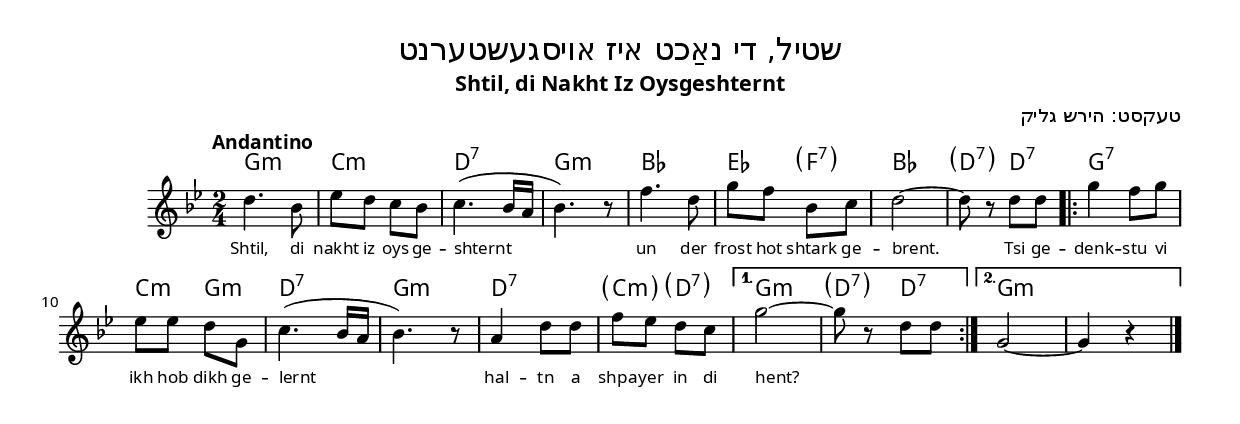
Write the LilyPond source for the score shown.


\header {
  poet = "טעקסט: הירש גליק"
  title = "שטיל, די נאַכט איז אויסגעשטערנט"
  subtitle = "Shtil, di Nakht Iz Oysgeshternt"
  }
\version "2.18.2"
\language "english"
#(set-global-staff-size 17)

end =
  #(define-music-function
    (parser location signature)
    (fraction?)
  #{
    \once \omit Staff.TimeSignature \time #signature
  #})

\layout {
  \context {  % Use Typewriter font for chord symbols
    \ChordNames {
      \set chordChanges = ##t
      \override ChordName.font-family = #'typewriter
      }
    }
  \context {  % Change font size for lyrics
    \Lyrics {
      \override LyricText.font-size = #'-1
      }
    }
  \context {  % Beam according to rhythm
    \Staff {
      \set Timing.beamExceptions = #'()
      }
    }
  }

\paper {      % Load fonts
  fonts = #
  (make-pango-font-tree
   "Linux Libertine"
   "Linux Biolinum"
   "Courier 10 Pitch"
   (/ (* staff-height pt) 2.5)
    )
  bookTitleMarkup = \markup {
    \override #'(baseline-skip . 3.5)
    \column {
      \fill-line { \fromproperty #'header:dedication }
      \override #'(baseline-skip . 3.5)
      \column {
        \fill-line {
          \override #'(font-name . "Drugulin CLM")
          \huge \larger \larger \bold
          \fromproperty #'header:title
          }
        \fill-line {
          \large \bold
          \fromproperty #'header:subtitle
          }
        \fill-line {
          \smaller \bold
          \fromproperty #'header:subsubtitle
          }
        \fill-line {
          \fromproperty #'header:meter
          \fromproperty #'header:arranger
          }
          \fill-line {
          \override #'(font-name . "Drugulin CLM")
          \fromproperty #'header:composer
          { \large \bold \fromproperty #'header:instrument }
          \override #'(font-name . "Drugulin CLM")
          \fromproperty #'header:poet
          }
        }
      }
    }
    scoreTitleMarkup = \markup {
      \column {
      \on-the-fly \print-all-headers { \bookTitleMarkup \hspace #1 }
      \fill-line {
        \null
        \override #'(font-name . "Drugulin CLM")
        \huge
        \lower #5
        \fromproperty #'header:piece
        }
      }
    }
  }

mel = \relative d'' {
  d4. bf8       |
  ef d c bf     |
  c4.( bf16 a   |
  bf4.) r8      |
  f'4. d8       |
  g8 f bf, c    |
  d2~           |
  d8 r d d      |

\repeat volta 2 {
   g4 f8 g      |
   ef ef d g,   |
   c4.( bf16 a  | 
   bf4.) r8     |
   a4 d8 d      |
   f ef d c     | 
}
\alternative {
  {g'2~ | g8 r d d}
  {g,2~ | g4 r }
  }
}

acc = \chordmode {
  { g2:m    	|
    c:m 		|
    d:7   	|
    g:m     	|
    bf     	|
    ef4: \parenthesize f:7 |
    bf2     	|
    \parenthesize d4:7 \once \set chordChanges = ##f d:7 |
  }
  \repeat volta 2 {
    g2:7    	| 
    c4:m g:m 	| 
    d2:7    	| 
    g:m      	|
    d:7     	| 
    \parenthesize c4:m \parenthesize d:7 | 
  }
  \alternative {
    { g2:m  	|
      \parenthesize d4:7 \once \set chordChanges = ##f d:7 |
    }
    { g2:m  	|
      g2:m 
    }
  }
}

\score {
  <<
    \new ChordNames {
      \acc

    }
    \new Staff {
      \clef treble
      \key g \minor
      \time 2/4
      \tempo Andantino
      \new Voice = "melody" {
        \mel
        \bar "|."
      }
    }
    \new Lyrics \lyricsto "melody" {
      Shtil, di nakht iz oys -- ge -- shternt
      un der frost hot shtark ge -- brent.
      Tsi ge -- denk -- stu vi ikh hob dikh ge -- lernt
      hal -- tn a shpa -- yer in di hent?
    }
  >>
}

